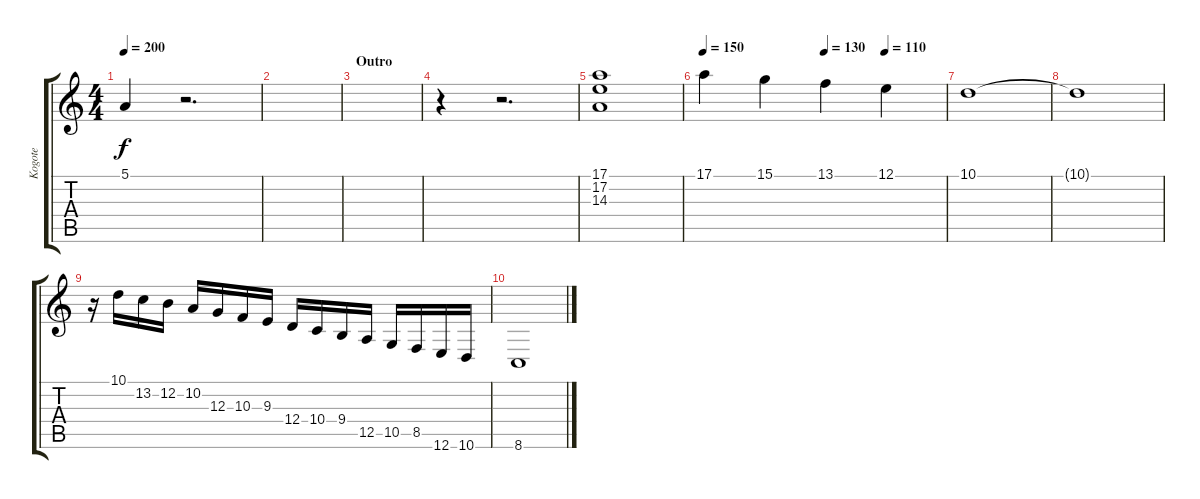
\track ("Kogote" "Kogote") {instrument brasssection}
\staff {score tabs}
\tuning (E4 B3 G3 D3 A2 E2) {hide}
\ts (4 4)
\tempo 200
\clef g2
\ks c
5.1.4{dy f} r.2{d} |
|
\section ("" "Outro")
|
r.4 r.2{d} |
(17.1 17.2 14.3).1 |
\tempo 150
\tempo (130 0.5)
\tempo (110 0.75)
17.1.4 15.1.4 13.1.4 12.1.4 |
10.1.1 |
10.1{t}.1 |
r.16 10.1.16 13.2.16 12.2.16 10.2.16 12.3.16 10.3.16 9.3.16 12.4.16 10.4.16 9.4.16 12.5.16 10.5.16 8.5.16 12.6.16 10.6.16 |
8.6.1
